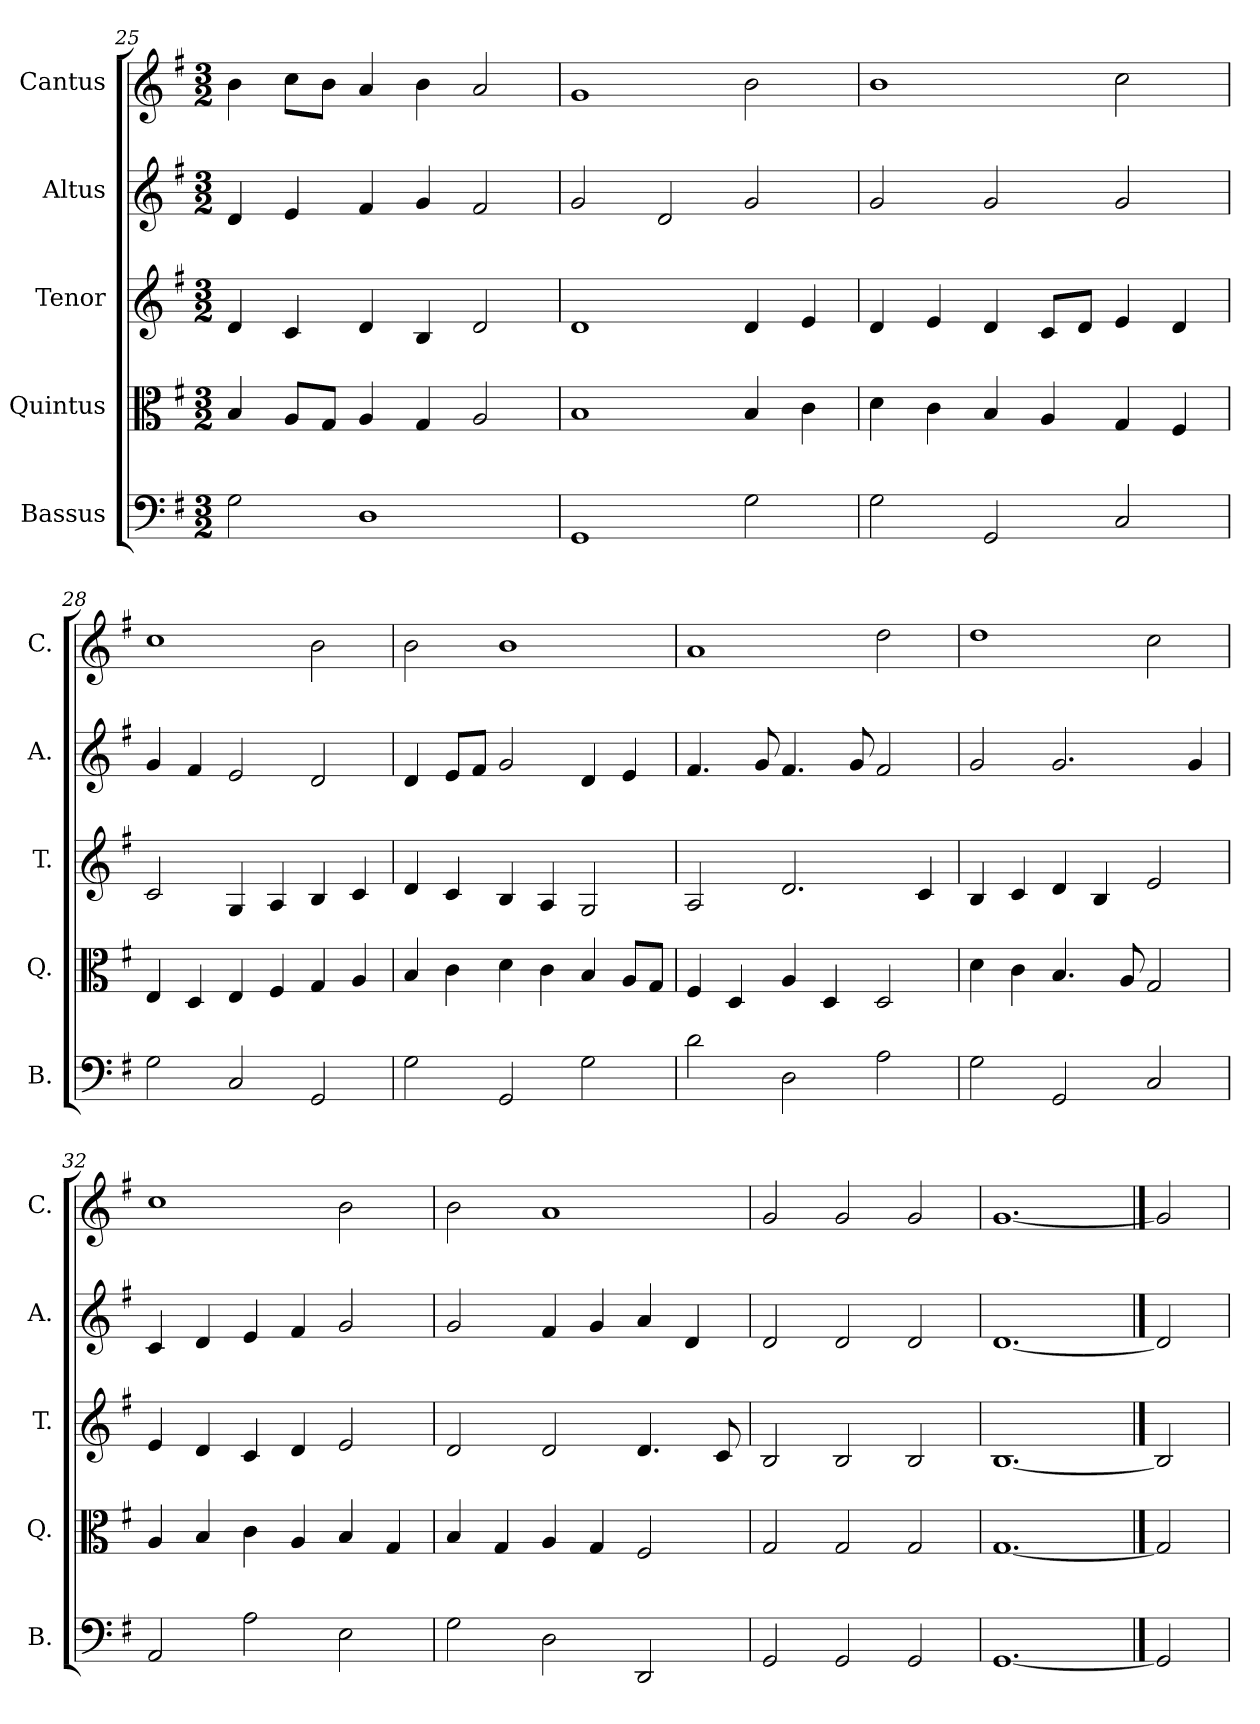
**kern	**kern	**kern	**kern	**kern
*part5	*part4	*part3	*part2	*part1
*staff5	*staff4	*staff3	*staff2	*staff1
*I"Bassus	*I"Quintus	*I"Tenor	*I"Altus	*I"Cantus
*I'B.	*I'Q.	*I'T.	*I'A.	*I'C.
*clefF4	*clefC3	*clefG2	*clefG2	*clefG2
*k[f#]	*k[f#]	*k[f#]	*k[f#]	*k[f#]
*G:	*G:	*G:	*G:	*G:
*M3/2	*M3/2	*M3/2	*M3/2	*M3/2
=25	=25	=25	=25	=25
2G\	4B/	4d/	4d/	4b\
.	8A/L	4c/	4e/	8cc\L
.	8G/J	.	.	8b\J
1D	4A/	4d/	4f#/	4a/
.	4G/	4B/	4g/	4b\
.	2A/	2d/	2f#/	2a/
=26	=26	=26	=26	=26
1GG	1B	1d	2g/	1g
.	.	.	2d/	.
2G\	4B/	4d/	2g/	2b\
.	4c\	4e/	.	.
=27	=27	=27	=27	=27
2G\	4d\	4d/	2g/	1b
.	4c\	4e/	.	.
2GG/	4B/	4d/	2g/	.
.	4A/	8c/L	.	.
.	.	8d/J	.	.
2C/	4G/	4e/	2g/	2cc\
.	4F#/	4d/	.	.
!!LO:LB:g=z
=28	=28	=28	=28	=28
2G\	4E/	2c/	4g/	1cc
.	4D/	.	4f#/	.
2C/	4E/	4G/	2e/	.
.	4F#/	4A/	.	.
2GG/	4G/	4B/	2d/	2b\
.	4A/	4c/	.	.
=29	=29	=29	=29	=29
2G\	4B/	4d/	4d/	2b\
.	4c\	4c/	8e/L	.
.	.	.	8f#/J	.
2GG/	4d\	4B/	2g/	1b
.	4c\	4A/	.	.
2G\	4B/	2G/	4d/	.
.	8A/L	.	4e/	.
.	8G/J	.	.	.
=30	=30	=30	=30	=30
2d\	4F#/	2A/	4.f#/	1a
.	4D/	.	.	.
.	.	.	8g/	.
2D\	4A/	2.d/	4.f#/	.
.	4D/	.	.	.
.	.	.	8g/	.
2A\	2D/	.	2f#/	2dd\
.	.	4c/	.	.
=31	=31	=31	=31	=31
2G\	4d\	4B/	2g/	1dd
.	4c\	4c/	.	.
2GG/	4.B/	4d/	2.g/	.
.	.	4B/	.	.
.	8A/	.	.	.
2C/	2G/	2e/	.	2cc\
.	.	.	4g/	.
=32	=32	=32	=32	=32
2AA/	4A/	4e/	4c/	1cc
.	4B/	4d/	4d/	.
2A\	4c\	4c/	4e/	.
.	4A/	4d/	4f#/	.
2E\	4B/	2e/	2g/	2b\
.	4G/	.	.	.
=33	=33	=33	=33	=33
2G\	4B/	2d/	2g/	2b\
.	4G/	.	.	.
2D\	4A/	2d/	4f#/	1a
.	4G/	.	4g/	.
2DD/	2F#/	4.d/	4a/	.
.	.	.	4d/	.
.	.	8c/	.	.
=34	=34	=34	=34	=34
2GG/	2G/	2B/	2d/	2g/
2GG/	2G/	2B/	2d/	2g/
2GG/	2G/	2B/	2d/	2g/
=35	=35	=35	=35	=35
[1.GG	[1.G	[1.B	[1.d	[1.g
==36	==36	==36	==36	==36
2GG]	2G]	2B]	2d]	2g]
=	=	=	=	=
*-	*-	*-	*-	*-
